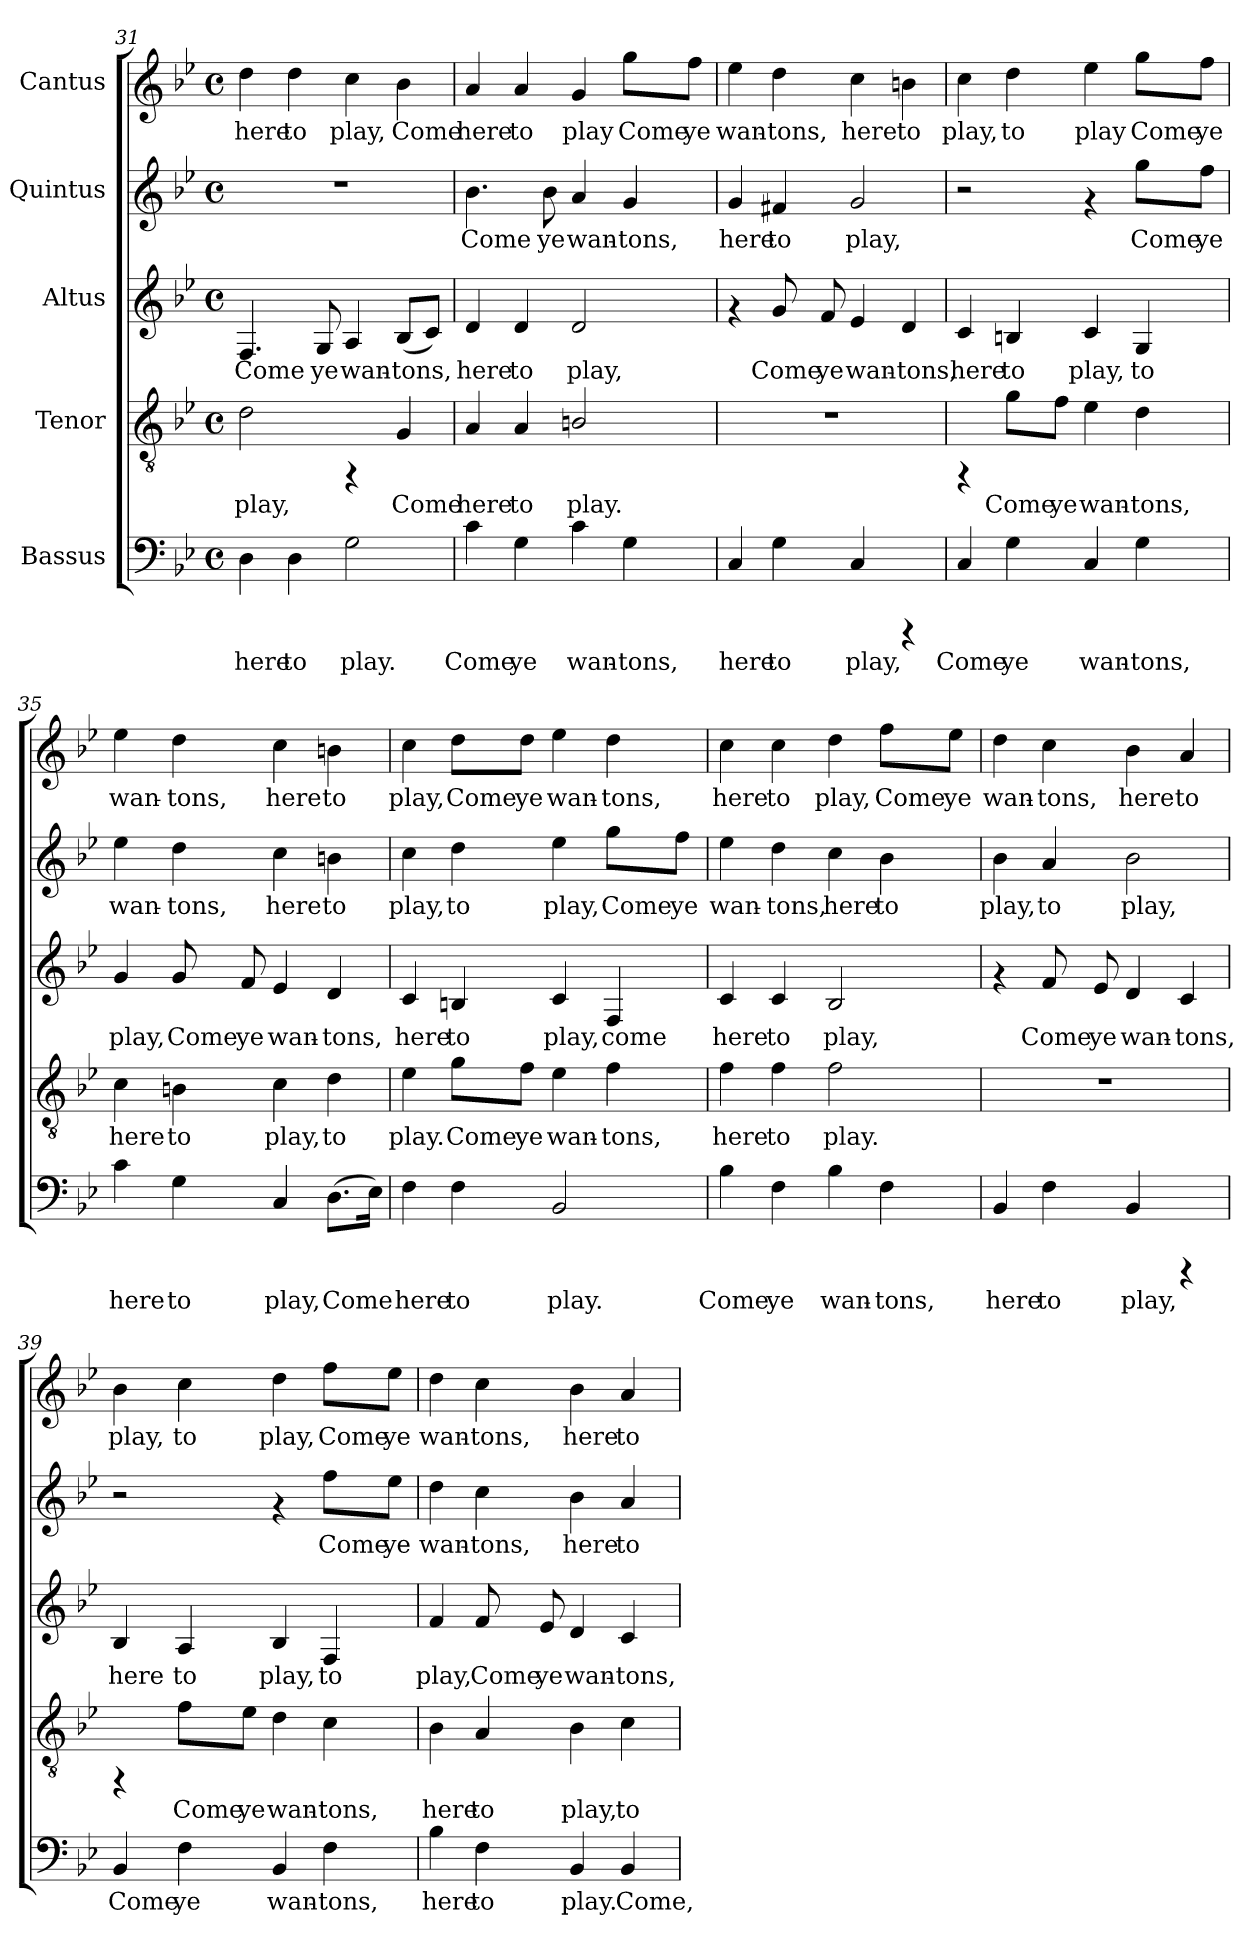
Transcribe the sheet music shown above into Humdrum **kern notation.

**kern	**text	**kern	**text	**kern	**text	**kern	**text	**kern	**text
*part5	*part5	*part4	*part4	*part3	*part3	*part2	*part2	*part1	*part1
*staff5	*staff5	*staff4	*staff4	*staff3	*staff3	*staff2	*staff2	*staff1	*staff1
*I"Bassus	*	*I"Tenor	*	*I"Altus	*	*I"Quintus	*	*I"Cantus	*
!!LO:LB:g=z
*clefF4	*	*clefGv2	*	*clefG2	*	*clefG2	*	*clefG2	*
*k[b-e-]	*	*k[b-e-]	*	*k[b-e-]	*	*k[b-e-]	*	*k[b-e-]	*
*B-:	*	*B-:	*	*B-:	*	*B-:	*	*B-:	*
*M4/4	*	*M4/4	*	*M4/4	*	*M4/4	*	*M4/4	*
*met(c)	*	*met(c)	*	*met(c)	*	*met(c)	*	*met(c)	*
=31	=31	=31	=31	=31	=31	=31	=31	=31	=31
!	!LO:LY:b:cj	!	!LO:LY:b:cj	!	!LO:LY:b:cj	!	!	!	!LO:LY:b:cj
4D\	here	2d\	play,	4.F/	Come	1r	.	4dd\	here
!	!LO:LY:b:cj	!	!	!	!	!	!	!	!LO:LY:b:cj
4D\	to	.	.	.	.	.	.	4dd\	to
!	!	!	!	!	!LO:LY:b:cj	!	!	!	!
.	.	.	.	8G/	ye	.	.	.	.
!	!LO:LY:b:cj	!	!	!	!LO:LY:b:cj	!	!	!	!LO:LY:b:cj
2G\	play.	4rFF	.	4A/	wan-	.	.	4cc\	play,
!	!	!	!LO:LY:b:cj	!	!LO:LY:b:cj	!	!	!	!LO:LY:b:cj
.	.	4G/	Come	(<8B-/L	-tons,	.	.	4b-\	Come
!	!	!	!	!	!LO:LY:b:cj	!	!	!	!
.	.	.	.	8c/J)	.	.	.	.	.
=32	=32	=32	=32	=32	=32	=32	=32	=32	=32
!	!LO:LY:b:cj	!	!LO:LY:b:cj	!	!LO:LY:b:cj	!	!LO:LY:b:cj	!	!LO:LY:b:cj
4c\	Come	4A/	here	4d/	here	4.b-\	Come	4a/	here
!	!LO:LY:b:cj	!	!LO:LY:b:cj	!	!LO:LY:b:cj	!	!	!	!LO:LY:b:cj
4G\	ye	4A/	to	4d/	to	.	.	4a/	to
!	!	!	!	!	!	!	!LO:LY:b:cj	!	!
.	.	.	.	.	.	8b-\	ye	.	.
!	!LO:LY:b:cj	!	!LO:LY:b:cj	!	!LO:LY:b:cj	!	!LO:LY:b:cj	!	!LO:LY:b:cj
4c\	wan-	2Bn/	play.	2d/	play,	4a/	wan-	4g/	play
!	!LO:LY:b:cj	!	!	!	!	!	!LO:LY:b:cj	!	!LO:LY:b:cj
4G\	-tons,	.	.	.	.	4g/	-tons,	8gg\L	Come
!	!	!	!	!	!	!	!	!	!LO:LY:b:cj
.	.	.	.	.	.	.	.	8ff\J	ye
=33	=33	=33	=33	=33	=33	=33	=33	=33	=33
!	!LO:LY:b:cj	!	!	!	!	!	!LO:LY:b:cj	!	!LO:LY:b:cj
4C/	here	1r	.	4rf	.	4g/	here	4ee-\	wan-
!	!LO:LY:b:cj	!	!	!	!LO:LY:b:cj	!	!LO:LY:b:cj	!	!LO:LY:b:cj
4G\	to	.	.	8g/	Come	4f#X/	to	4dd\	-tons,
!	!	!	!	!	!LO:LY:b:cj	!	!	!	!
.	.	.	.	8f/	ye	.	.	.	.
!	!LO:LY:b:cj	!	!	!	!LO:LY:b:cj	!	!LO:LY:b:cj	!	!LO:LY:b:cj
4C/	play,	.	.	4e-/	wan-	2g/	play,	4cc\	here
!	!	!	!	!	!LO:LY:b:cj	!	!	!	!LO:LY:b:cj
4rCCC	.	.	.	4d/	-tons,	.	.	4bn\	to
!!LO:PB:g=z
=34	=34	=34	=34	=34	=34	=34	=34	=34	=34
!	!LO:LY:b:cj	!	!	!	!LO:LY:b:cj	!	!	!	!LO:LY:b:cj
4C/	Come	4rFF	.	4c/	here	2r	.	4cc\	play,
!	!LO:LY:b:cj	!	!LO:LY:b:cj	!	!LO:LY:b:cj	!	!	!	!LO:LY:b:cj
4G\	ye	8g\L	Come	4Bn/	to	.	.	4dd\	to
!	!	!	!LO:LY:b:cj	!	!	!	!	!	!
.	.	8f\J	ye	.	.	.	.	.	.
!	!LO:LY:b:cj	!	!LO:LY:b:cj	!	!LO:LY:b:cj	!	!	!	!LO:LY:b:cj
4C/	wan-	4e-\	wan-	4c/	play,	4rf	.	4ee-\	play
!	!LO:LY:b:cj	!	!LO:LY:b:cj	!	!LO:LY:b:cj	!	!LO:LY:b:cj	!	!LO:LY:b:cj
4G\	-tons,	4d\	-tons,	4G/	to	8gg\L	Come	8gg\L	Come
!	!	!	!	!	!	!	!LO:LY:b:cj	!	!LO:LY:b:cj
.	.	.	.	.	.	8ff\J	ye	8ff\J	ye
=35	=35	=35	=35	=35	=35	=35	=35	=35	=35
!	!LO:LY:b:cj	!	!LO:LY:b:cj	!	!LO:LY:b:cj	!	!LO:LY:b:cj	!	!LO:LY:b:cj
4c\	here	4c\	here	4g/	play,	4ee-\	wan-	4ee-\	wan-
!	!LO:LY:b:cj	!	!LO:LY:b:cj	!	!LO:LY:b:cj	!	!LO:LY:b:cj	!	!LO:LY:b:cj
4G\	to	4Bn\	to	8g/	Come	4dd\	-tons,	4dd\	-tons,
!	!	!	!	!	!LO:LY:b:cj	!	!	!	!
.	.	.	.	8f/	ye	.	.	.	.
!	!LO:LY:b:cj	!	!LO:LY:b:cj	!	!LO:LY:b:cj	!	!LO:LY:b:cj	!	!LO:LY:b:cj
4C/	play,	4c\	play,	4e-/	wan-	4cc\	here	4cc\	here
!	!LO:LY:b:cj	!	!LO:LY:b:cj	!	!LO:LY:b:cj	!	!LO:LY:b:cj	!	!LO:LY:b:cj
(>8.D\L	Come	4d\	to	4d/	-tons,	4bn\	to	4bn\	to
!	!LO:LY:b:cj	!	!	!	!	!	!	!	!
16E-\J)	.	.	.	.	.	.	.	.	.
=36	=36	=36	=36	=36	=36	=36	=36	=36	=36
!	!LO:LY:b:cj	!	!LO:LY:b:cj	!	!LO:LY:b:cj	!	!LO:LY:b:cj	!	!LO:LY:b:cj
4F\	here	4e-\	play.	4c/	here	4cc\	play,	4cc\	play,
!	!LO:LY:b:cj	!	!LO:LY:b:cj	!	!LO:LY:b:cj	!	!LO:LY:b:cj	!	!LO:LY:b:cj
4F\	to	8g\L	Come	4Bn/	to	4dd\	to	8dd\L	Come
!	!	!	!LO:LY:b:cj	!	!	!	!	!	!LO:LY:b:cj
.	.	8f\J	ye	.	.	.	.	8dd\J	ye
!	!LO:LY:b:cj	!	!LO:LY:b:cj	!	!LO:LY:b:cj	!	!LO:LY:b:cj	!	!LO:LY:b:cj
2BB-/	play.	4e-\	wan-	4c/	play,	4ee-\	play,	4ee-\	wan-
!	!	!	!LO:LY:b:cj	!	!LO:LY:b:cj	!	!LO:LY:b:cj	!	!LO:LY:b:cj
.	.	4f\	-tons,	4F/	come	8gg\L	Come	4dd\	-tons,
!	!	!	!	!	!	!	!LO:LY:b:cj	!	!
.	.	.	.	.	.	8ff\J	ye	.	.
!!LO:LB:g=z
=37	=37	=37	=37	=37	=37	=37	=37	=37	=37
!	!LO:LY:b:cj	!	!LO:LY:b:cj	!	!LO:LY:b:cj	!	!LO:LY:b:cj	!	!LO:LY:b:cj
4B-\	Come	4f\	here	4c/	here	4ee-\	wan-	4cc\	here
!	!LO:LY:b:cj	!	!LO:LY:b:cj	!	!LO:LY:b:cj	!	!LO:LY:b:cj	!	!LO:LY:b:cj
4F\	ye	4f\	to	4c/	to	4dd\	-tons,	4cc\	to
!	!LO:LY:b:cj	!	!LO:LY:b:cj	!	!LO:LY:b:cj	!	!LO:LY:b:cj	!	!LO:LY:b:cj
4B-\	wan-	2f\	play.	2B-/	play,	4cc\	here	4dd\	play,
!	!LO:LY:b:cj	!	!	!	!	!	!LO:LY:b:cj	!	!LO:LY:b:cj
4F\	-tons,	.	.	.	.	4b-\	to	8ff\L	Come
!	!	!	!	!	!	!	!	!	!LO:LY:b:cj
.	.	.	.	.	.	.	.	8ee-\J	ye
=38	=38	=38	=38	=38	=38	=38	=38	=38	=38
!	!LO:LY:b:cj	!	!	!	!	!	!LO:LY:b:cj	!	!LO:LY:b:cj
4BB-/	here	1r	.	4rf	.	4b-\	play,	4dd\	wan-
!	!LO:LY:b:cj	!	!	!	!LO:LY:b:cj	!	!LO:LY:b:cj	!	!LO:LY:b:cj
4F\	to	.	.	8f/	Come	4a/	to	4cc\	-tons,
!	!	!	!	!	!LO:LY:b:cj	!	!	!	!
.	.	.	.	8e-/	ye	.	.	.	.
!	!LO:LY:b:cj	!	!	!	!LO:LY:b:cj	!	!LO:LY:b:cj	!	!LO:LY:b:cj
4BB-/	play,	.	.	4d/	wan-	2b-\	play,	4b-\	here
!	!	!	!	!	!LO:LY:b:cj	!	!	!	!LO:LY:b:cj
4rCCC	.	.	.	4c/	-tons,	.	.	4a/	to
=39	=39	=39	=39	=39	=39	=39	=39	=39	=39
!	!LO:LY:b:cj	!	!	!	!LO:LY:b:cj	!	!	!	!LO:LY:b:cj
4BB-/	Come	4rFF	.	4B-/	here	2r	.	4b-\	play,
!	!LO:LY:b:cj	!	!LO:LY:b:cj	!	!LO:LY:b:cj	!	!	!	!LO:LY:b:cj
4F\	ye	8f\L	Come	4A/	to	.	.	4cc\	to
!	!	!	!LO:LY:b:cj	!	!	!	!	!	!
.	.	8e-\J	ye	.	.	.	.	.	.
!	!LO:LY:b:cj	!	!LO:LY:b:cj	!	!LO:LY:b:cj	!	!	!	!LO:LY:b:cj
4BB-/	wan-	4d\	wan-	4B-/	play,	4rf	.	4dd\	play,
!	!LO:LY:b:cj	!	!LO:LY:b:cj	!	!LO:LY:b:cj	!	!LO:LY:b:cj	!	!LO:LY:b:cj
4F\	-tons,	4c\	-tons,	4F/	to	8ff\L	Come	8ff\L	Come
!	!	!	!	!	!	!	!LO:LY:b:cj	!	!LO:LY:b:cj
.	.	.	.	.	.	8ee-\J	ye	8ee-\J	ye
!!LO:LB:g=z
=40	=40	=40	=40	=40	=40	=40	=40	=40	=40
!	!LO:LY:b:cj	!	!LO:LY:b:cj	!	!LO:LY:b:cj	!	!LO:LY:b:cj	!	!LO:LY:b:cj
4B-\	here	4B-\	here	4f/	play,	4dd\	wan-	4dd\	wan-
!	!LO:LY:b:cj	!	!LO:LY:b:cj	!	!LO:LY:b:cj	!	!LO:LY:b:cj	!	!LO:LY:b:cj
4F\	to	4A/	to	8f/	Come	4cc\	-tons,	4cc\	-tons,
!	!	!	!	!	!LO:LY:b:cj	!	!	!	!
.	.	.	.	8e-/	ye	.	.	.	.
!	!LO:LY:b:cj	!	!LO:LY:b:cj	!	!LO:LY:b:cj	!	!LO:LY:b:cj	!	!LO:LY:b:cj
4BB-/	play.	4B-\	play,	4d/	wan-	4b-\	here	4b-\	here
!	!LO:LY:b:cj	!	!LO:LY:b:cj	!	!LO:LY:b:cj	!	!LO:LY:b:cj	!	!LO:LY:b:cj
4BB-/	Come,	4c\	to	4c/	-tons,	4a/	to	4a/	to
=	=	=	=	=	=	=	=	=	=
*-	*-	*-	*-	*-	*-	*-	*-	*-	*-
